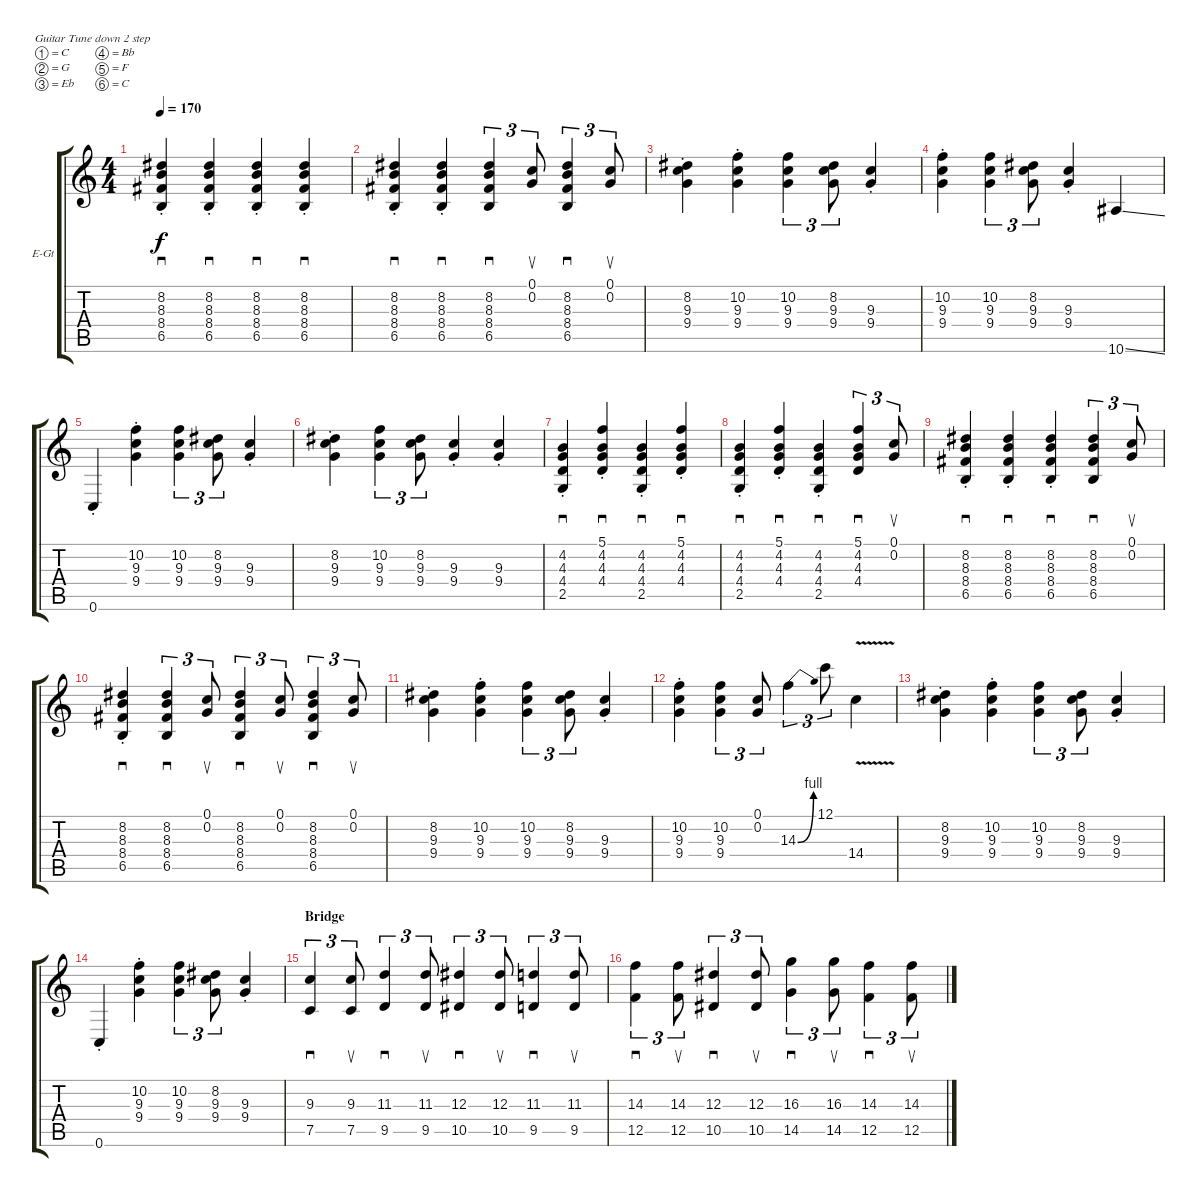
\bracketExtendMode groupsimilarinstruments
\firstSystemTrackNameOrientation horizontal
\otherSystemsTrackNameOrientation horizontal
\track ("Josh Homme [Guitar1]" "E-Gt") {instrument distortionguitar}
\staff {score tabs}
\tuning (C4 G3 Eb3 Bb2 F2 C2)
\ts (4 4)
\tempo 170
\clef g2
\ks c
(8.2{st} 8.3{st} 8.4{st} 6.5{st}).4{sd dy f} (8.2{st} 8.3{st} 8.4{st} 6.5{st}).4{sd} (8.2{st} 8.3{st} 8.4{st} 6.5{st}).4{sd} (8.2{st} 8.3{st} 8.4{st} 6.5{st}).4{sd} |
(8.2{st} 8.3{st} 8.4{st} 6.5{st}).4{sd} (8.2{st} 8.3{st} 8.4{st} 6.5{st}).4{sd} (8.2 8.3 8.4 6.5).4{sd tu (3 2)} (0.1 0.2).8{su tu (3 2)} (8.2 8.3 8.4 6.5).4{sd tu (3 2)} (0.1 0.2).8{su tu (3 2)} |
(8.2{st} 9.3{st} 9.4{st}).4 (10.2{st} 9.3{st} 9.4{st}).4 (10.2 9.3 9.4).4{tu (3 2)} (8.2 9.3 9.4).8{tu (3 2)} (9.3{st} 9.4{st}).4 |
(10.2{st} 9.3{st} 9.4{st}).4 (10.2 9.3 9.4).4{tu (3 2)} (8.2 9.3 9.4).8{tu (3 2)} (9.3{st} 9.4{st}).4 10.6{ss}.4 |
0.6{st}.4 (10.2{st} 9.3{st} 9.4{st}).4 (10.2 9.3 9.4).4{tu (3 2)} (8.2 9.3 9.4).8{tu (3 2)} (9.3{st} 9.4{st}).4 |
(8.2{st} 9.3{st} 9.4{st}).4 (10.2 9.3 9.4).4{tu (3 2)} (8.2 9.3 9.4).8{tu (3 2)} (9.3{st} 9.4{st}).4 (9.3{st} 9.4{st}).4 |
(4.2{st} 4.3{st} 4.4{st} 2.5{st}).4{sd} (5.1{st} 4.2{st} 4.3{st} 4.4{st}).4{sd} (4.2{st} 4.3{st} 4.4{st} 2.5{st}).4{sd} (5.1{st} 4.2{st} 4.3{st} 4.4{st}).4{sd} |
(4.2{st} 4.3{st} 4.4{st} 2.5{st}).4{sd} (5.1{st} 4.2{st} 4.3{st} 4.4{st}).4{sd} (4.2{st} 4.3{st} 4.4{st} 2.5{st}).4{sd} (5.1 4.2 4.3 4.4).4{sd tu (3 2)} (0.1 0.2).8{su tu (3 2)} |
(8.2{st} 8.3{st} 8.4{st} 6.5{st}).4{sd} (8.2{st} 8.3{st} 8.4{st} 6.5{st}).4{sd} (8.2{st} 8.3{st} 8.4{st} 6.5{st}).4{sd} (8.2 8.3 8.4 6.5).4{sd tu (3 2)} (0.1 0.2).8{su tu (3 2)} |
(8.2{st} 8.3{st} 8.4{st} 6.5{st}).4{sd} (8.2 8.3 8.4 6.5).4{sd tu (3 2)} (0.1 0.2).8{su tu (3 2)} (8.2 8.3 8.4 6.5).4{sd tu (3 2)} (0.1 0.2).8{su tu (3 2)} (8.2 8.3 8.4 6.5).4{sd tu (3 2)} (0.1 0.2).8{su tu (3 2)} |
(8.2{st} 9.3{st} 9.4{st}).4 (10.2{st} 9.3{st} 9.4{st}).4 (10.2 9.3 9.4).4{tu (3 2)} (8.2 9.3 9.4).8{tu (3 2)} (9.3{st} 9.4{st}).4 |
(10.2{st} 9.3{st} 9.4{st}).4 (10.2 9.3 9.4).4{tu (3 2)} (0.1 0.2).8{tu (3 2)} 14.3{be (bend 0 0 60 4)}.4{tu (3 2)} 12.1.8{tu (3 2)} 14.4{v}.4 |
(8.2{st} 9.3{st} 9.4{st}).4 (10.2{st} 9.3{st} 9.4{st}).4 (10.2 9.3 9.4).4{tu (3 2)} (8.2 9.3 9.4).8{tu (3 2)} (9.3{st} 9.4{st}).4 |
0.6{st}.4 (10.2{st} 9.3{st} 9.4{st}).4 (10.2 9.3 9.4).4{tu (3 2)} (8.2 9.3 9.4).8{tu (3 2)} (9.3{st} 9.4{st}).4 |
\section ("" "Bridge")
(9.3 7.5).4{sd tu (3 2)} (9.3 7.5).8{su tu (3 2)} (11.3 9.5).4{sd tu (3 2)} (11.3 9.5).8{su tu (3 2)} (12.3 10.5).4{sd tu (3 2)} (12.3 10.5).8{su tu (3 2)} (11.3 9.5).4{sd tu (3 2)} (11.3 9.5).8{su tu (3 2)} |
(14.3 12.5).4{sd tu (3 2)} (14.3 12.5).8{su tu (3 2)} (12.3 10.5).4{sd tu (3 2)} (12.3 10.5).8{su tu (3 2)} (16.3 14.5).4{sd tu (3 2)} (16.3 14.5).8{su tu (3 2)} (14.3 12.5).4{sd tu (3 2)} (14.3 12.5).8{su tu (3 2)}
